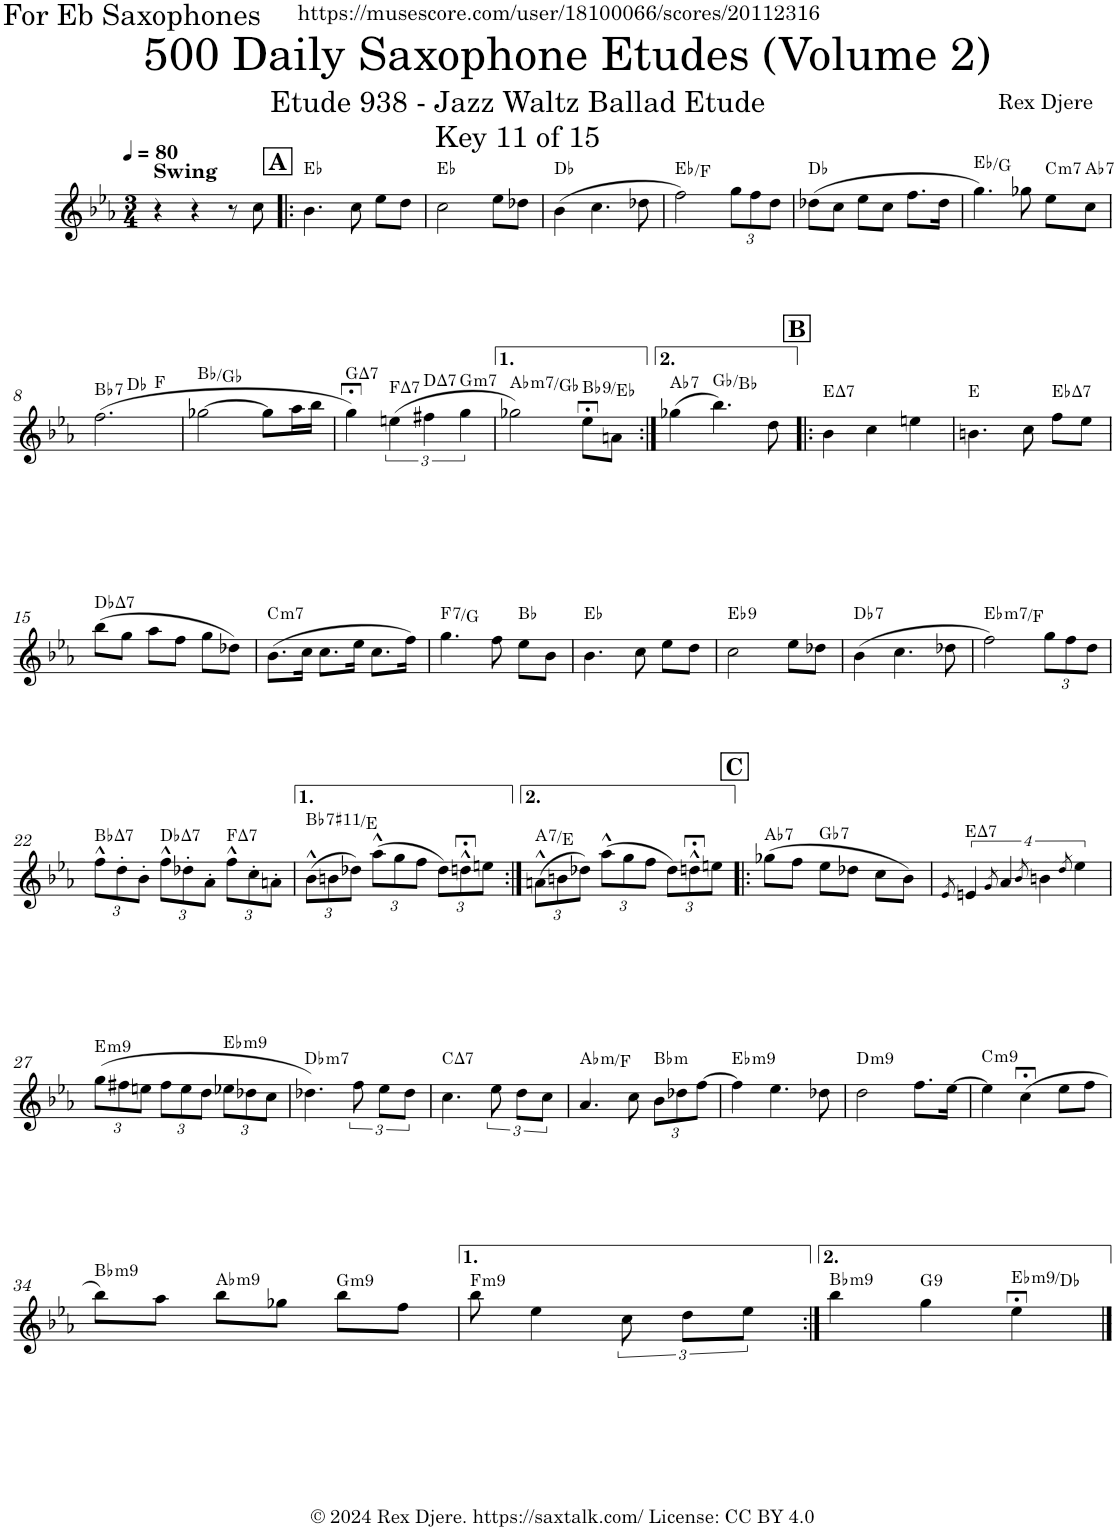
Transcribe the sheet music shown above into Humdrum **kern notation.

**kern	**harte
*part1	*part1
*staff1	*
*I"Alto Saxophone	*
*I'A. Sax.	*
*clefG2	*
*Trd5c9	*
*k[b-e-a-]	*
*M3/4	*
*MM80	*
=1	=1
!LO:TX:a:B:t=Swing	!
4r	.
4r	.
8r	.
8cc\	.
!!LO:REH:place=s1:a:B:cj:fs=14:t=A
=2!|:	=2!|:
4.b-\	Eb:maj
8cc\	.
8ee-\L	.
8dd\J	.
=3	=3
2cc\	Eb:maj
8ee-\L	.
8dd-X\J	.
=4	=4
(4b-\	Db:maj
4.cc\	.
8dd-X\	.
=5	=5
2ff\)	Eb:maj/2
*Xbrackettup	*
12gg\L	.
12ff\	.
12dd\J	.
=6	=6
(8dd-X\L	Db:maj
8cc\J	.
8ee-\L	.
8cc\J	.
8.ff\L	.
16dd-\Jk	.
=7	=7
4.gg\)	Eb:maj/3
8gg-X\	.
!	!LO:H:kt=m7
8ee-\L	C:min7
!	!LO:H:kt=7
8cc\J	Ab:7
!!LO:LB:g=z
=8	=8
!	!LO:H:kt=7
*^	*
*	*^	*
(2.ff\	4ryy	2ryy	Bb:7
.	2ryy	.	Db:maj
.	.	4ryy	F:maj
*v	*v	*v	*
=9	=9
[2gg-X\	Bb:maj/b6
8gg-\L]	.
16aa-\L	.
16bb-\JJ	.
=10	=10
!	!LO:H:kt=7
4gg;<\)	G:maj7
*brackettup	*
!	!LO:H:kt=7
(6een\	F:maj7
!	!LO:H:kt=7
6ff#X\	D:maj7
!	!LO:H:kt=m7
6gg\	G:min7
=11	=11
!	!LO:H:kt=m7
2gg-X\)	Ab:min7/b7
!	!LO:H:kt=9
8ee-;<\L	Bb:9/4
8an\J	.
=12:|!	=12:|!
!	!LO:H:kt=7
(4gg-X\	Ab:7
4.bb-\)	Gb:maj/3
8dd\	.
!!LO:REH:place=s1:a:B:cj:fs=14:t=B
=13!|:	=13!|:
!	!LO:H:kt=7
4b-\	E:maj7
4cc\	.
4een\	.
=14	=14
4.bn\	E:maj
8cc\	.
!	!LO:H:kt=7
8ff\L	Eb:maj7
8ee-\J	.
!!LO:LB:g=z
=15	=15
!	!LO:H:kt=7
(8bb-\L	Db:maj7
8gg\J	.
8aa-\L	.
8ff\J	.
8gg\L	.
8dd-X\J)	.
=16	=16
!	!LO:H:kt=m7
(8.b-\L	C:min7
16cc\Jk	.
8.cc\L	.
16ee-\Jk	.
8.cc\L	.
16ff\Jk)	.
=17	=17
!	!LO:H:kt=7
4.gg\	F:7/2
8ff\	.
8ee-\L	Bb:maj
8b-\J	.
=18	=18
4.b-\	Eb:maj
8cc\	.
8ee-\L	.
8dd\J	.
=19	=19
!	!LO:H:kt=9
2cc\	Eb:9
8ee-\L	.
8dd-X\J	.
=20	=20
!	!LO:H:kt=7
(4b-\	Db:7
4.cc\	.
8dd-X\	.
=21	=21
!	!LO:H:kt=m7
2ff\)	Eb:min7/2
*Xbrackettup	*
12gg\L	.
12ff\	.
12dd\J	.
!!LO:LB:g=z
=22	=22
!	!LO:H:kt=7
12ff^^\L	Bb:maj7
12dd'\	.
12b-'\J	.
!	!LO:H:kt=7
12ff^^\L	Db:maj7
12dd-X'\	.
12a-'\J	.
!	!LO:H:kt=7
12ff^^\L	F:maj7
12cc'\	.
12an'\J	.
=23	=23
!	!LO:H:kt=7
(12b-^^\L	Bb:7(#11)/#4
12bn\	.
12dd-X\J)	.
(12aa-^^\L	.
12gg\	.
12ff\J	.
12dd-\L)	.
12ddn;<^^\	.
12een\J	.
=24:|!	=24:|!
!	!LO:H:kt=7
(12an^^\L	A:7/5
12bn\	.
12dd-X\J)	.
(12aa-^^\L	.
12gg\	.
12ff\J	.
12dd-\L)	.
12ddn;<^^\	.
12een\J	.
!!LO:REH:place=s1:a:B:cj:fs=14:t=C
=25!|:	=25!|:
!	!LO:H:kt=7
(8gg-X\L	Ab:7
8ff\J	.
!	!LO:H:kt=7
8ee-\L	Gb:7
8dd-X\J	.
8cc\L	.
8b-\J)	.
=26	=26
8qe-/	.
*brackettup	*
!	!LO:H:kt=7
16%3en/	E:maj7
8qg/	.
16%3a-/	.
8qb-/	.
16%3bn\	.
8qdd/	.
16%3ee-\	.
!!LO:LB:g=z
=27	=27
*Xbrackettup	*
!	!LO:H:kt=m9
(>12gg\L	E:min9
12ff#X\	.
12een\J	.
12ff#\L	.
12ee\	.
12dd\J	.
!	!LO:H:kt=m9
12ee-X\L	Eb:min9
12dd-X\	.
12cc\J	.
=28	=28
!	!LO:H:kt=m7
4.dd-X\)	Db:min7
8ff\	.
8ee-\L	.
8dd-\J	.
=29	=29
!	!LO:H:kt=7
4.cc\	C:maj7
8ee-\	.
8dd\L	.
8cc\J	.
=30	=30
!	!LO:H:kt=m
4.a-/	Ab:min/6
8cc\	.
!	!LO:H:kt=m
12b-\L	Bb:min
12dd-X\	.
[12ff\J	.
=31	=31
!	!LO:H:kt=m9
4ff\]	Eb:min9
4.ee-\	.
8dd-X\	.
=32	=32
!	!LO:H:kt=m9
2dd\	D:min9
8.ff\L	.
[16ee-\Jk	.
=33	=33
!	!LO:H:kt=m9
4ee-\]	C:min9
(4cc;<\	.
8ee-\L	.
8ff\J	.
!!LO:LB:g=z
=34	=34
!	!LO:H:kt=m9
8bb-\L)	Bb:min9
8aa-\J	.
!	!LO:H:kt=m9
8bb-\L	Ab:min9
8gg-X\J	.
!	!LO:H:kt=m9
8bb-\L	G:min9
8ff\J	.
=35	=35
!	!LO:H:kt=m9
8bb-\	F:min9
4ee-\	.
8cc\	.
8dd\L	.
8ee-\J	.
=36:|!	=36:|!
!	!LO:H:kt=m9
4bb-\	Bb:min9
!	!LO:H:kt=9
4gg\	G:9
!	!LO:H:kt=m9
4ee-;<\	Eb:min9/b7
==	==
*-	*-
